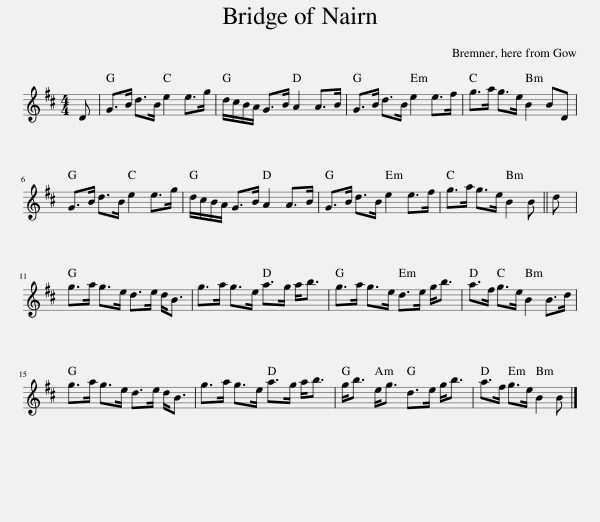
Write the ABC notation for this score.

X:1
L:1/8
M:4/4
I:linebreak $
K:Bmin
V:1 treble
V:1
 D | G>B d>B e2 e>g | d/c/B/A/ G>B A2 A>B | G>B d>B e2 e>f | g>a g>e B2 BD |$ %5
 G>B d>B e2 e>g | d/c/B/A/ G>B A2 A>B | G>B d>B e2 e>f | g>a g>e B2 B || d |$ %10
 g>a g>e d>e d<B | g>a g>e a>g a<b | g>a g>e d>e g<b | a>f g>e B2 B>d |$ g>a g>e d>e d<B | %15
 g>a g>e a>g a<b | g<b e<g d>e g<b | a>f g>e B2 B |] %18
